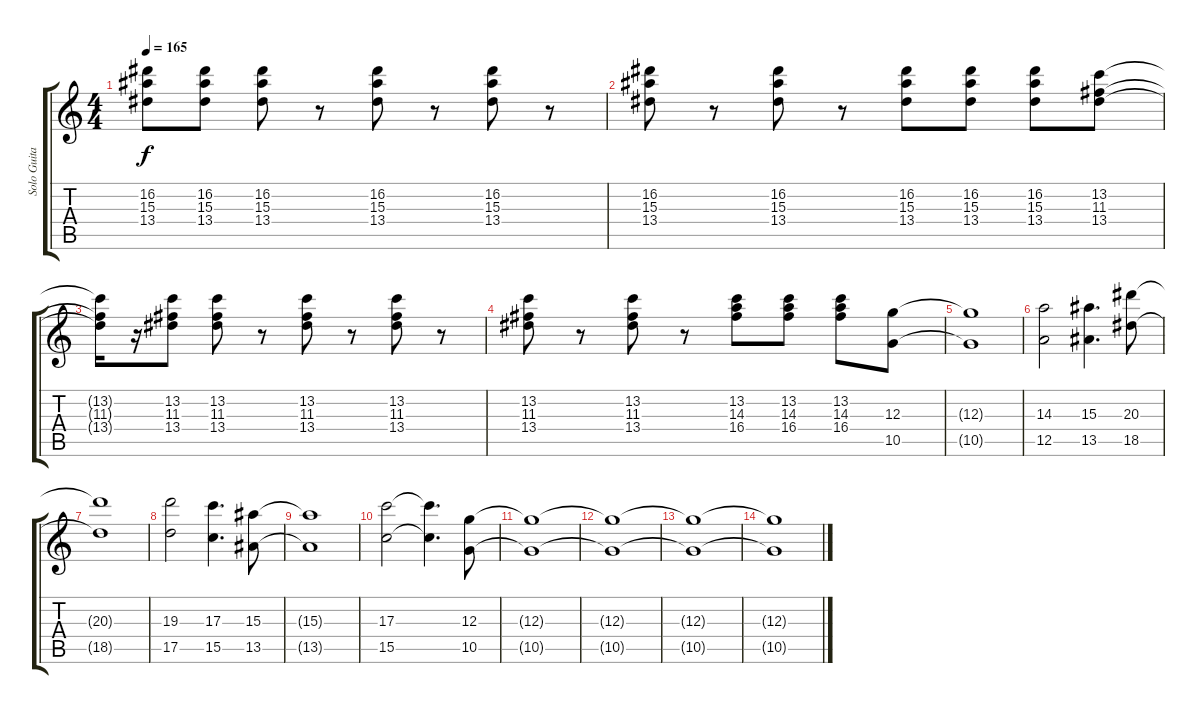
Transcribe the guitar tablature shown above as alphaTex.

\track ("Solo Guitar" "Solo Guita") {instrument distortionguitar}
\staff {score tabs}
\tuning (E4 B3 G3 D3 A2 E2) {hide}
\ts (4 4)
\tempo 165
\clef g2
\ks c
(16.2 15.3 13.4).8{dy f} (16.2 15.3 13.4).8 (16.2 15.3 13.4).8 r.8 (16.2 15.3 13.4).8 r.8 (16.2 15.3 13.4).8 r.8 |
(16.2 15.3 13.4).8 r.8 (16.2 15.3 13.4).8 r.8 (16.2 15.3 13.4).8 (16.2 15.3 13.4).8 (16.2 15.3 13.4).8 (13.2 11.3 13.4).8 |
(13.2{t} 11.3{t} 13.4{t}).16 r.16 (13.2 11.3 13.4).8 (13.2 11.3 13.4).8 r.8 (13.2 11.3 13.4).8 r.8 (13.2 11.3 13.4).8 r.8 |
(13.2 11.3 13.4).8 r.8 (13.2 11.3 13.4).8 r.8 (13.2 14.3 16.4).8 (13.2 14.3 16.4).8 (13.2 14.3 16.4).8 (12.3 10.5).8 |
(12.3{t} 10.5{t}).1 |
(14.3 12.5).2 (15.3 13.5).4{d} (20.3 18.5).8 |
(20.3{t} 18.5{t}).1 |
(19.3 17.5).2 (17.3 15.5).4{d} (15.3 13.5).8 |
(15.3{t} 13.5{t}).1 |
(17.3 15.5).2 (17.3{t} 15.5{t}).4{d} (12.3 10.5).8 |
(12.3{t} 10.5{t}).1 |
(12.3{t} 10.5{t}).1 |
(12.3{t} 10.5{t}).1 |
(12.3{t} 10.5{t}).1
